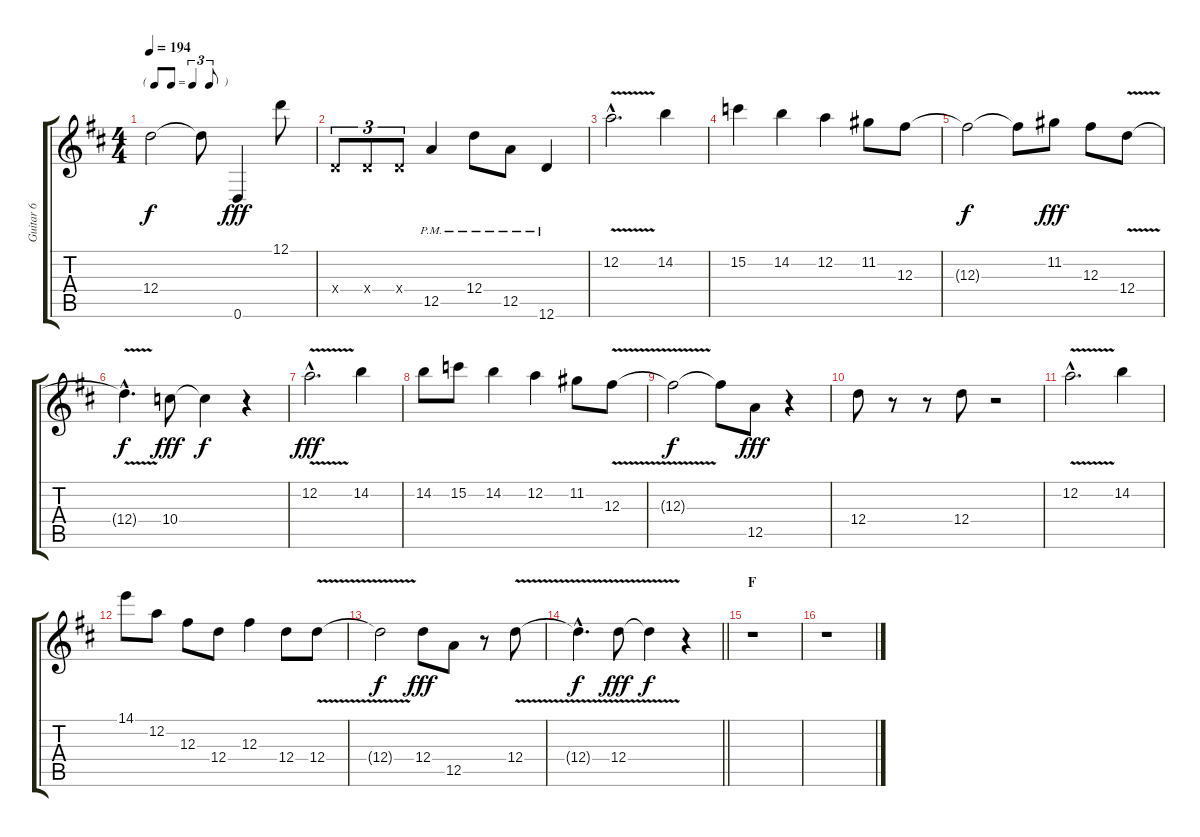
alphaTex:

\track ("Guitar 6" "Guitar 6") {instrument overdrivenguitar}
\staff {score tabs}
\tuning (D4 A3 Gb3 D3 A2 D2) {hide}
\ts (4 4)
\tf triplet8th
\tempo 194
\clef g2
\ks d
12.4{t}.2{dy f} 12.4{t}.8 0.6.4{dy fff} 12.1.8 |
0.4{x}.8{tu (3 2)} 0.4{x}.8{tu (3 2)} 0.4{x}.8{tu (3 2)} 12.5{pm}.4 12.4{pm}.8 12.5{pm}.8 12.6{pm}.4 |
12.2{v hac}.2{d} 14.2.4 |
15.2.4 14.2.4 12.2.4 11.2.8 12.3.8 |
12.3{t}.2{dy f} 12.3{t}.8 11.2.8{dy fff} 12.3.8 12.4{v}.8 |
12.4{hac t}.4{d dy f} 10.4.8{dy fff} 10.4{t}.4{dy f} r.4 |
12.2{v hac}.2{d dy fff} 14.2.4 |
14.2.8 15.2.8 14.2.4 12.2.4 11.2.8 12.3{v}.8 |
12.3{t}.2{dy f} 12.3{t}.8 12.5.8{dy fff} r.4 |
12.4.8 r.8 r.8 12.4.8 r.2 |
12.2{v hac}.2{d} 14.2.4 |
14.1.8 12.2.8 12.3.8 12.4.8 12.3.4 12.4.8 12.4{v}.8 |
12.4{t}.2{dy f} 12.4.8{dy fff} 12.5.8 r.8 12.4{v}.8 |
\barLineRight lightlight
12.4{hac t}.4{d dy f} 12.4{v}.8{dy fff} 12.4{t}.4{dy f} r.4 |
\section ("" "F")
r.1 |
r.1
